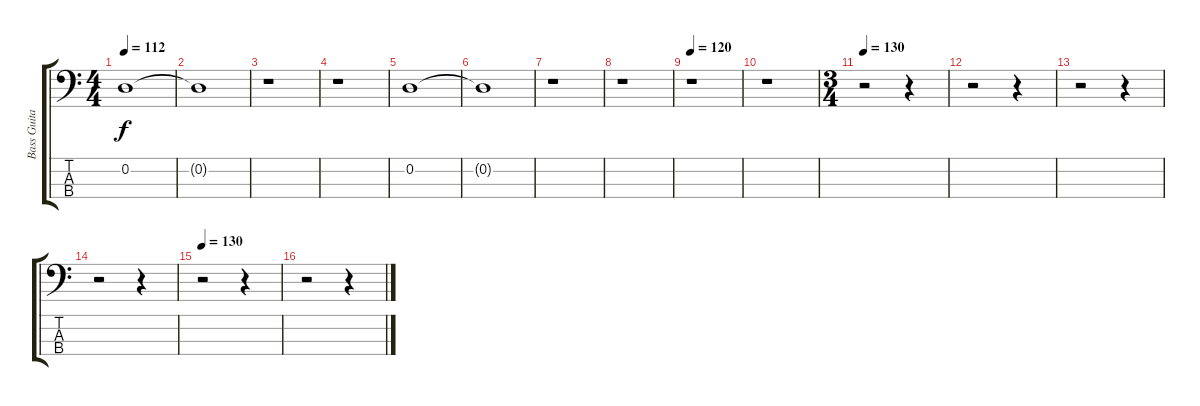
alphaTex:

\track ("Bass Guitar" "Bass Guita") {instrument acousticbass}
\staff {score tabs}
\tuning (G2 D2 A1 E1) {hide}
\ts (4 4)
\tempo 112
\clef f4
\ks c
0.2{t}.1{dy f} |
0.2{t}.1 |
r.1 |
r.1 |
0.2.1 |
0.2{t}.1 |
r.1 |
r.1 |
\tempo 120
r.1 |
r.1 |
\ts (3 4)
\tempo 130
r.2 r.4 |
r.2 r.4 |
r.2 r.4 |
r.2 r.4 |
\tempo 130
r.2 r.4 |
r.2 r.4
